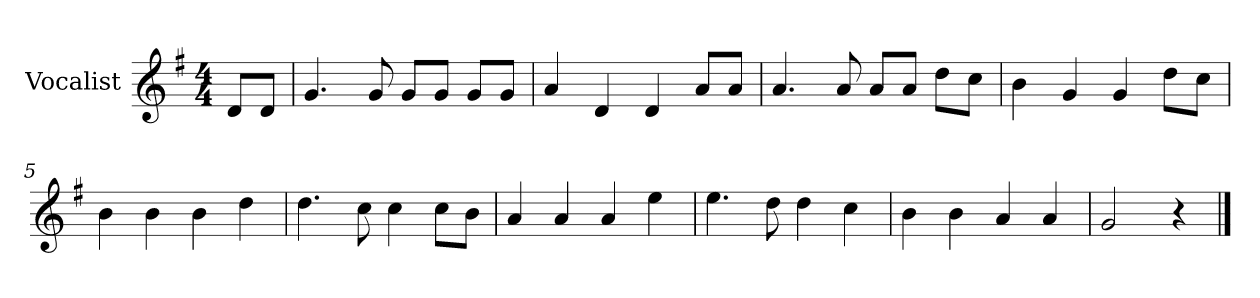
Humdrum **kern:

**kern
*part1
*staff1
*I"Vocalist
*k[f#]
*G:
*M4/4
=
8dL
8dJ
=1
4.g
8g
8gL
8gJ
8gL
8gJ
=2
4a
4d
4d
8aL
8aJ
=3
4.a
8a
8aL
8aJ
8ddL
8ccJ
=4
4b
4g
4g
8ddL
8ccJ
=5
4b
4b
4b
4dd
=6
4.dd
8cc
4cc
8ccL
8bJ
=7
4a
4a
4a
4ee
=8
4.ee
8dd
4dd
4cc
=9
4b
4b
4a
4a
=10
2g
4r
==
*-
